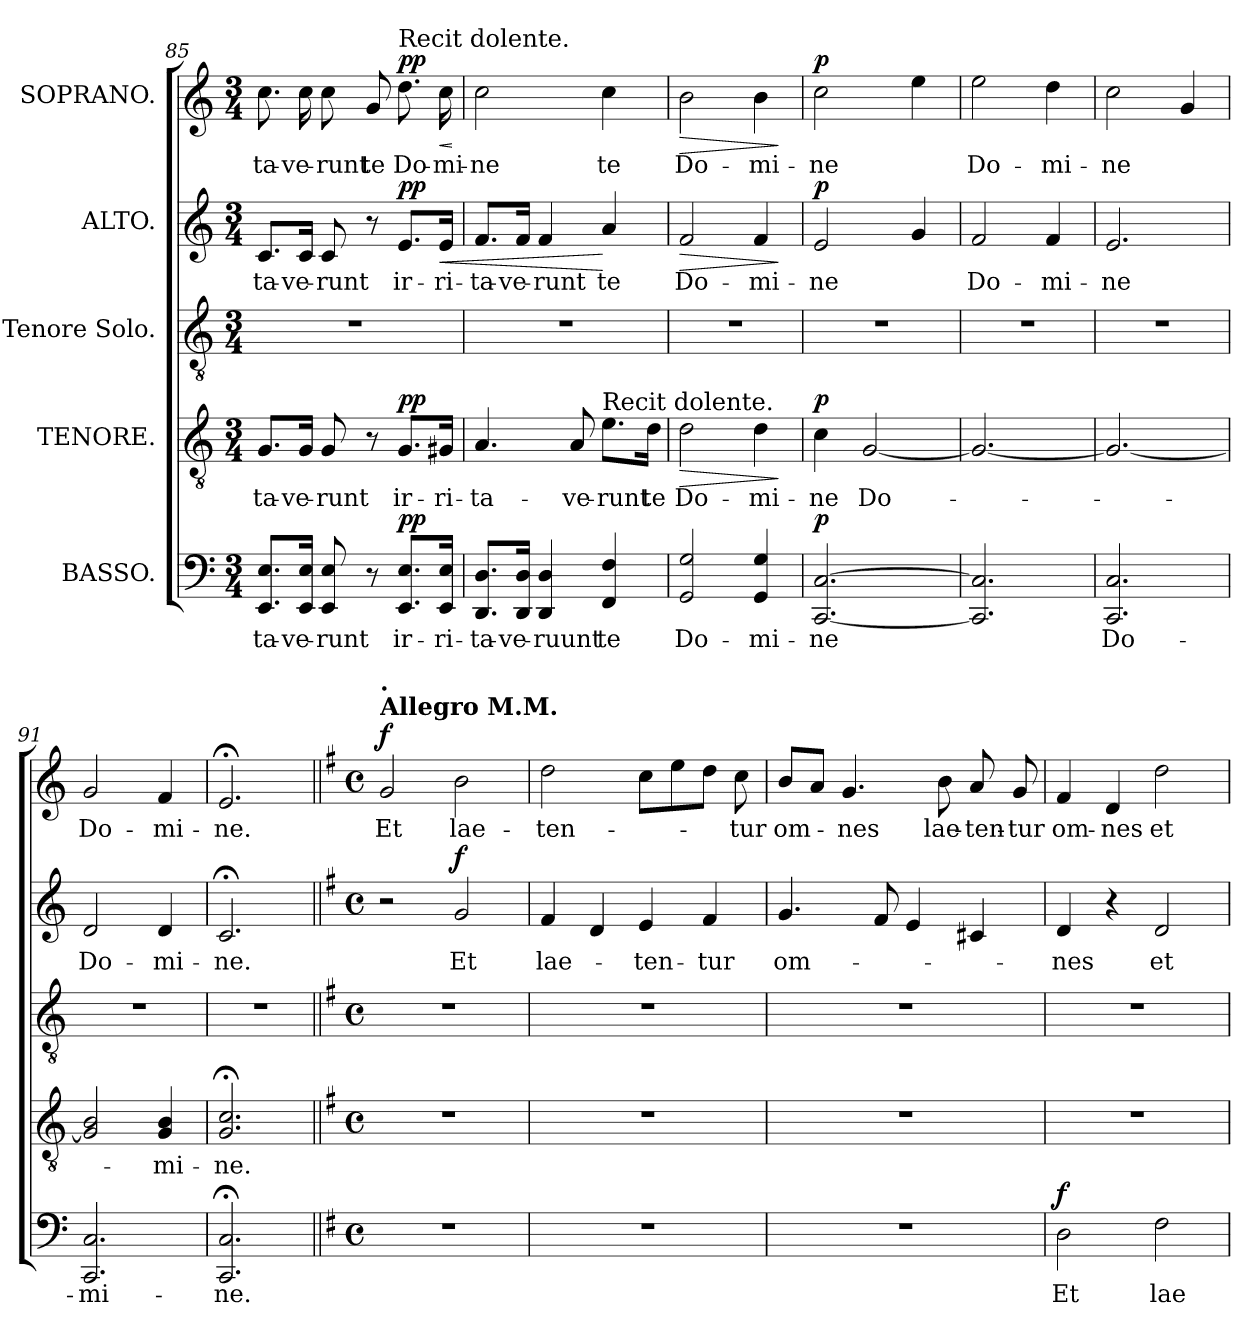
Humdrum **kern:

**kern	**text	**dynam	**kern	**text	**dynam	**kern	**kern	**text	**dynam	**kern	**text	**dynam
*part5	*part5	*part5	*part4	*part4	*part4	*part3	*part2	*part2	*part2	*part1	*part1	*part1
*staff5	*staff5	*staff5	*staff4	*staff4	*staff4	*staff3	*staff2	*staff2	*staff2	*staff1	*staff1	*staff1
*I"BASSO.	*	*	*I"TENORE.	*	*	*I"Tenore Solo.	*I"ALTO.	*	*	*I"SOPRANO.	*	*
*clefF4	*	*	*clefGv2	*	*	*clefGv2	*clefG2	*	*	*clefG2	*	*
*k[]	*	*	*k[]	*	*	*k[]	*k[]	*	*	*k[]	*	*
*M3/4	*	*	*M3/4	*	*	*M3/4	*M3/4	*	*	*M3/4	*	*
=85	=85	=85	=85	=85	=85	=85	=85	=85	=85	=85	=85	=85
!	!LO:LY:b	!	!	!LO:LY:b	!	!	!	!LO:LY:b	!	!	!LO:LY:b	!
8.EE/ 8.E/L	-ta-	.	8.G/L	-ta-	.	2.r	8.c/L	-ta-	.	8.cc\	-ta-	.
!	!LO:LY:b	!	!	!LO:LY:b	!	!	!	!LO:LY:b	!	!	!LO:LY:b	!
16EE/ 16E/Jk	-ve-	.	16G/Jk	-ve-	.	.	16c/Jk	-ve-	.	16cc\	-ve-	.
!	!LO:LY:b	!	!	!LO:LY:b	!	!	!	!LO:LY:b	!	!	!LO:LY:b	!
8EE/ 8E/	-runt	.	8G/	-runt	.	.	8c/	-runt	.	8cc\	-runt	.
!	!	!	!	!	!	!	!	!	!	!	!LO:LY:b	!
8r	.	.	8r	.	.	.	8r	.	.	8g/	te	.
!	!	!	!	!	!	!	!	!	!	!LO:TX:a:t=Recit dolente.	!	!
!	!LO:LY:b	!LO:DY:a	!	!LO:LY:b	!LO:DY:a	!	!	!LO:LY:b	!LO:DY:a	!	!LO:LY:b	!LO:DY:a
8.EE/ 8.E/L	ir-	pp	8.G/L	ir-	pp	.	8.e/L	ir-	pp	8.dd\	Do-	pp
!	!LO:LY:b	!	!	!LO:LY:b	!	!	!	!LO:LY:b	!LO:HP:b	!	!LO:LY:b	!LO:HP:b
16EE/ 16E/Jk	-ri-	.	16G#X/Jk	-ri-	.	.	16e/Jk	-ri-	<	16cc\	-mi-	<
.	.	.	.	.	.	.	.	.	.	.	.	[
=86	=86	=86	=86	=86	=86	=86	=86	=86	=86	=86	=86	=86
!	!LO:LY:b	!	!	!LO:LY:b	!	!	!	!LO:LY:b	!	!	!LO:LY:b	!
8.DD/ 8.D/L	-ta-	.	4.A/	-ta-	.	2.r	8.f/L	-ta-	.	2cc\	-ne	.
!	!LO:LY:b	!	!	!	!	!	!	!LO:LY:b	!	!	!	!
16DD/ 16D/Jk	ve-	.	.	.	.	.	16f/Jk	-ve-	.	.	.	.
!	!LO:LY:b	!	!	!	!	!	!	!LO:LY:b	!	!	!	!
4DD/ 4D/	-ruunt	.	.	.	.	.	4f/	-runt	.	.	.	.
!	!	!	!	!LO:LY:b	!	!	!	!	!	!	!	!
.	.	.	8A/	-ve-	.	.	.	.	.	.	.	.
!	!	!	!LO:TX:a:t=Recit dolente.	!	!	!	!	!	!	!	!	!
!	!LO:LY:b	!	!	!LO:LY:b	!	!	!	!LO:LY:b	!	!	!LO:LY:b	!
4FF/ 4F/	te	.	8.e\L	-runt	.	.	4a/	te	[	4cc\	te	.
!	!	!	!	!LO:LY:b	!	!	!	!	!	!	!	!
.	.	.	16d\Jk	te	.	.	.	.	.	.	.	.
=87	=87	=87	=87	=87	=87	=87	=87	=87	=87	=87	=87	=87
!	!LO:LY:b	!	!	!LO:LY:b	!LO:HP:b	!	!	!LO:LY:b	!LO:HP:b	!	!LO:LY:b	!LO:HP:b
2GG/ 2G/	Do-	.	2d\	Do-	>	2.r	2f/	Do-	>	2b\	Do-	>
!	!LO:LY:b	!	!	!LO:LY:b	!	!	!	!LO:LY:b	!	!	!LO:LY:b	!
4GG/ 4G/	-mi-	.	4d\	-mi-	.	.	4f/	-mi-	.	4b\	-mi-	.
.	.	.	.	.	]	.	.	.	]	.	.	]
=88	=88	=88	=88	=88	=88	=88	=88	=88	=88	=88	=88	=88
!	!LO:LY:b	!LO:DY:a	!	!LO:LY:b	!LO:DY:a	!	!	!LO:LY:b	!LO:DY:a	!	!LO:LY:b	!LO:DY:a
[2.CC/ [2.C/	-ne	p	4c\	-ne	p	2.r	2e/	-ne	p	2cc\	-ne	p
!	!	!	!	!LO:LY:b	!	!	!	!	!	!	!	!
.	.	.	[2G/	Do-	.	.	.	.	.	.	.	.
.	.	.	.	.	.	.	4g/	.	.	4ee\	.	.
=89	=89	=89	=89	=89	=89	=89	=89	=89	=89	=89	=89	=89
!	!	!	!	!	!	!	!	!LO:LY:b	!	!	!LO:LY:b	!
2.CC/] 2.C/]	.	.	2.G/_	.	.	2.r	2f/	Do-	.	2ee\	Do-	.
!	!	!	!	!	!	!	!	!LO:LY:b	!	!	!LO:LY:b	!
.	.	.	.	.	.	.	4f/	-mi-	.	4dd\	-mi-	.
=90	=90	=90	=90	=90	=90	=90	=90	=90	=90	=90	=90	=90
!	!LO:LY:b	!	!	!	!	!	!	!LO:LY:b	!	!	!LO:LY:b	!
2.CC/ 2.C/	Do-	.	2.G/_	.	.	2.r	2.e/	-ne	.	2cc\	-ne	.
.	.	.	.	.	.	.	.	.	.	4g/	.	.
!!LO:LB:g=z
=91	=91	=91	=91	=91	=91	=91	=91	=91	=91	=91	=91	=91
!	!LO:LY:b	!	!	!	!	!	!	!LO:LY:b	!	!	!LO:LY:b	!
2.CC/ 2.C/	-mi-	.	2G/] 2B/	.	.	2.r	2d/	Do-	.	2g/	Do-	.
!	!	!	!	!LO:LY:b	!	!	!	!LO:LY:b	!	!	!LO:LY:b	!
.	.	.	4G/ 4B/	-mi-	.	.	4d/	-mi-	.	4f/	-mi-	.
=92	=92	=92	=92	=92	=92	=92	=92	=92	=92	=92	=92	=92
!	!LO:LY:b	!	!	!LO:LY:b	!	!	!	!LO:LY:b	!	!	!LO:LY:b	!
2.CC/;< 2.C/;<	-ne.	.	2.G/;< 2.c/;<	-ne.	.	2.r	2.c;</	-ne.	.	2.e;</	-ne.	.
=93||	=93||	=93||	=93||	=93||	=93||	=93||	=93||	=93||	=93||	=93||	=93||	=93||
*k[f#]	*	*	*k[f#]	*	*	*k[f#]	*k[f#]	*	*	*k[f#]	*	*
*M4/4	*	*	*M4/4	*	*	*M4/4	*M4/4	*	*	*M4/4	*	*
*met(c)	*	*	*met(c)	*	*	*met(c)	*met(c)	*	*	*met(c)	*	*
*	*	*	*	*	*	*	*	*	*	*MM100	*	*
!	!	!	!	!	!	!	!	!	!	!LO:TX:a:B:t=Allegro  M.M.	!	!
!	!	!	!	!	!	!	!	!	!	!LO:TX:a:B:t=.	!	!
!	!	!	!	!	!	!	!	!	!	!	!LO:LY:b	!LO:DY:a
1r	.	.	1r	.	.	1r	2r	.	.	2g/	Et	f
!	!	!	!	!	!	!	!	!LO:LY:b	!LO:DY:a	!	!LO:LY:b	!
.	.	.	.	.	.	.	2g/	Et	f	2b\	lae-	.
=94	=94	=94	=94	=94	=94	=94	=94	=94	=94	=94	=94	=94
!	!	!	!	!	!	!	!	!LO:LY:b	!	!	!LO:LY:b	!
1r	.	.	1r	.	.	1r	4f#/	lae-	.	2dd\	-ten-	.
.	.	.	.	.	.	.	4d/	.	.	.	.	.
!	!	!	!	!	!	!	!	!LO:LY:b	!	!	!	!
.	.	.	.	.	.	.	4e/	-ten-	.	8cc\L	.	.
.	.	.	.	.	.	.	.	.	.	8ee\	.	.
!	!	!	!	!	!	!	!	!LO:LY:b	!	!	!	!
.	.	.	.	.	.	.	4f#/	-tur	.	8dd\J	.	.
!	!	!	!	!	!	!	!	!	!	!	!LO:LY:b	!
.	.	.	.	.	.	.	.	.	.	8cc\	-tur	.
=95	=95	=95	=95	=95	=95	=95	=95	=95	=95	=95	=95	=95
!	!	!	!	!	!	!	!	!LO:LY:b	!	!	!LO:LY:b	!
1r	.	.	1r	.	.	1r	4.g/	om-	.	8b/L	om-	.
.	.	.	.	.	.	.	.	.	.	8a/J	.	.
!	!	!	!	!	!	!	!	!	!	!	!LO:LY:b	!
.	.	.	.	.	.	.	.	.	.	4.g/	-nes	.
.	.	.	.	.	.	.	8f#/	.	.	.	.	.
.	.	.	.	.	.	.	4e/	.	.	.	.	.
!	!	!	!	!	!	!	!	!	!	!	!LO:LY:b	!
.	.	.	.	.	.	.	.	.	.	8b\	lae-	.
!	!	!	!	!	!	!	!	!	!	!	!LO:LY:b	!
.	.	.	.	.	.	.	4c#X/	.	.	8a/	-ten-	.
!	!	!	!	!	!	!	!	!	!	!	!LO:LY:b	!
.	.	.	.	.	.	.	.	.	.	8g/	-tur	.
=96	=96	=96	=96	=96	=96	=96	=96	=96	=96	=96	=96	=96
!	!LO:LY:b	!LO:DY:a	!	!	!	!	!	!LO:LY:b	!	!	!LO:LY:b	!
2D\	Et	f	1r	.	.	1r	4d/	-nes	.	4f#/	om-	.
!	!	!	!	!	!	!	!	!	!	!	!LO:LY:b	!
.	.	.	.	.	.	.	4r	.	.	4d/	-nes	.
!	!LO:LY:b	!	!	!	!	!	!	!LO:LY:b	!	!	!LO:LY:b	!
2F#\	lae-	.	.	.	.	.	2d/	et	.	2dd\	et	.
=	=	=	=	=	=	=	=	=	=	=	=	=
*-	*-	*-	*-	*-	*-	*-	*-	*-	*-	*-	*-	*-
